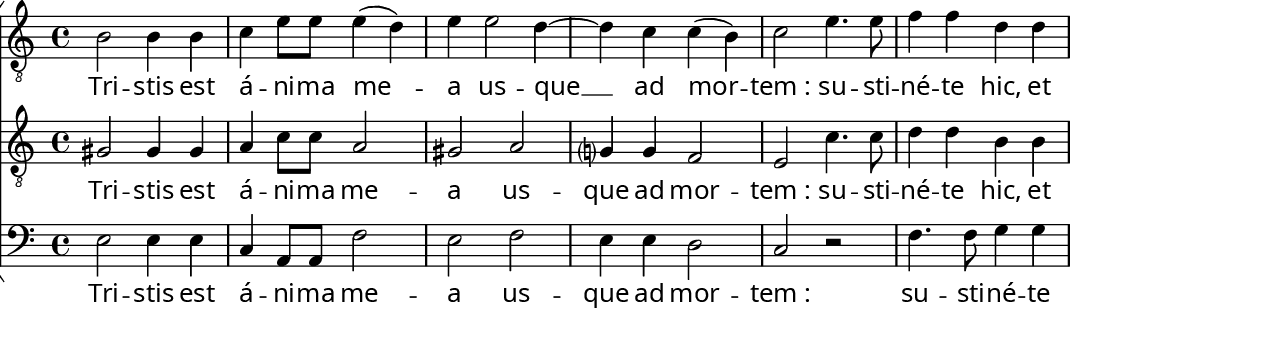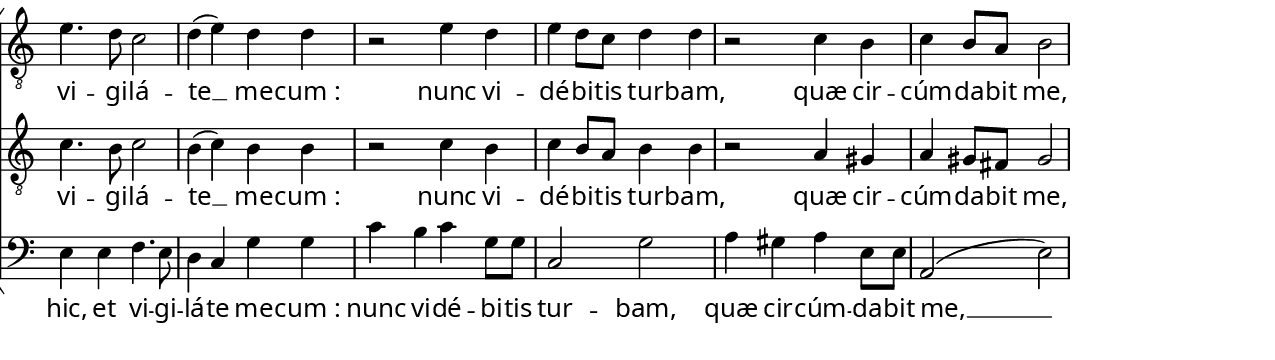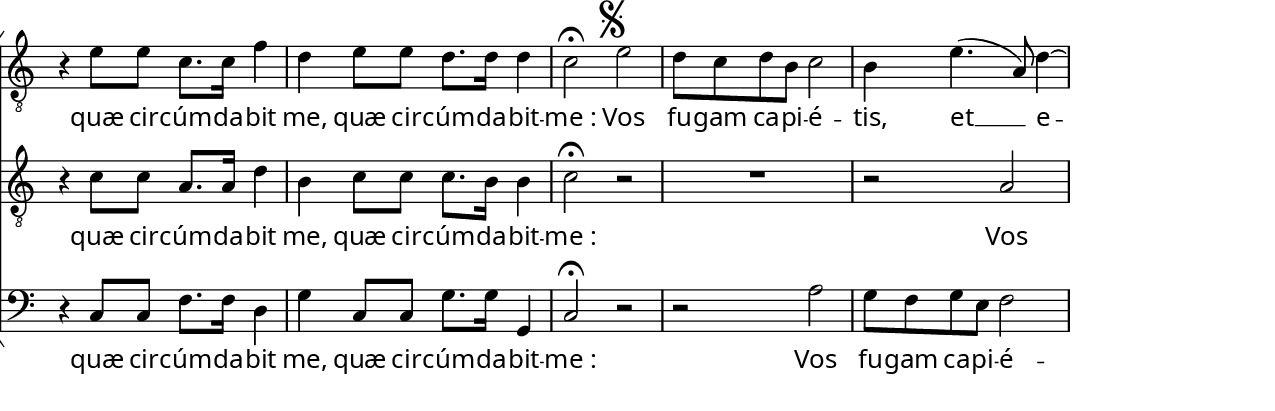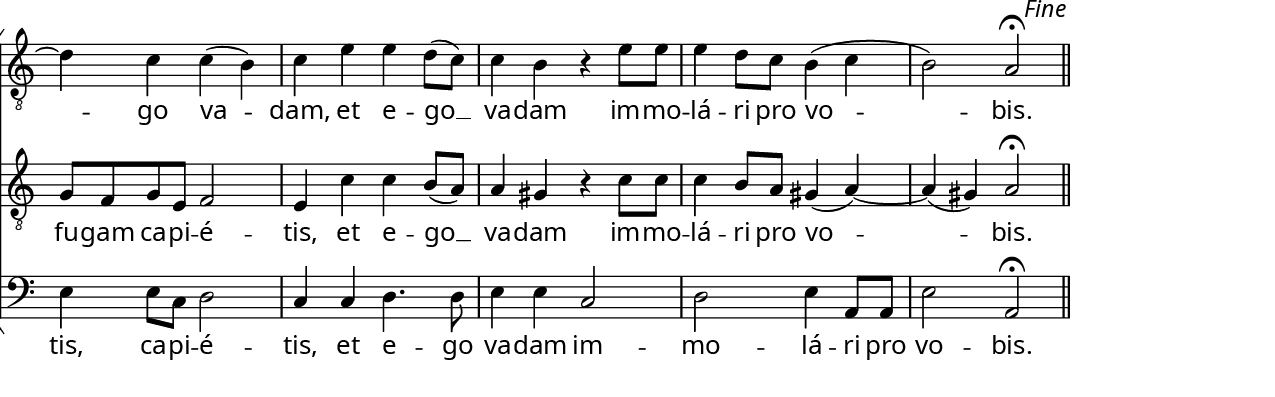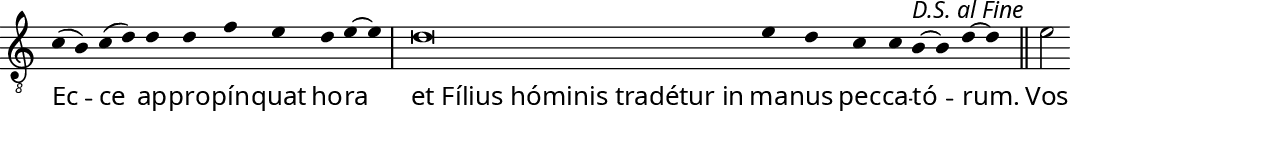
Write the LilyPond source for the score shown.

\header {
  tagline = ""
  composer = "Giovanni Battista Martini (1706-1784)"
}
\include "english.ly"
\include "lilypond-book-preamble.ly"
\include "header.ly"

global = {
  \key c \major
  \time 4/4
}

sopMusic = \relative c' {
  \clef "treble_8"
  b2 b4 b | c e8 e e4( d) | e e2 d4 ~ | d4 c c( b) | c2 e4. e8 | f4 f d d | \break
  e4. d8 c2 | d4(e) d d | r2 e4 d | e d8 c d4 d | r2 c4 b | c b8 a b2 | \break
  r4 e8 e c8. c16 f4 | d e8 e d8. d16 d4 | c2\fermata
  \mark \markup { \musicglyph #"scripts.segno" }
  e2 | d8 c d b c2 | b4 e4.( a,8) d4 ~ | \break
  d c c( b) | c e e d8( c) | c4 b r e8 e | e4 d8 c b4( c | b2) a\fermata \bar "||"
    \override Score.RehearsalMark #'break-visibility = #begin-of-line-invisible
    \override Score.RehearsalMark #'self-alignment-X = #RIGHT
    \override Score . RehearsalMark #'font-shape = #'italic
    \override Score.RehearsalMark #'font-size = #0.5
    \mark "Fine" \break
}
sopWords = \lyricmode {
  \set fontSize = #0.5
  %\set vocalName = "2. "
  %\set shortVocalName = "2. "
  Tri -- stis est | á -- ni -- ma me -- a us -- que __ ad mor -- tem_: su -- sti -- né -- te hic, et | vi -- gi -- lá -- te __ me -- cum_: nunc vi -- dé -- bi -- tis tur -- bam, quæ cir -- cúm -- da -- bit me, quæ cir -- cúm -- da -- bit | me, quæ cir -- cúm -- da -- bit -- me_: Vos fu -- gam ca -- pi -- é -- tis, et __ e -- go va -- dam, et e -- go __ | va -- dam im -- mo -- lá -- ri pro vo -- bis.
}

altoMusic = \relative c' {
  \clef "treble_8"
  gs2 gs4 gs | a c8 c a2 | gs a | g?4 g f2 | e c'4. c8 | d4 d b b |
  c4. b8 c2 | b4( c) b b | r2 c4 b | c b8 a b4 b | r2 a4 gs | a gs8 fs gs2 |
  r4 c8 c a8. a16 d4 | b c8 c c8. b16 b4 | c2\fermata r2 | R1 | r2 a |
  g8 f g e f2 | e4 c' c b8( a) | a4 gs r c8 c | c4 b8 a gs4( a) ~ | a( gs) a2\fermata \bar "||" 
  \cadenzaOn
  \stemOff
  s4 c4( b) c( d) d d f e d e ~ e \bar "|"
  s4 d\breve e4 d c c b ~ b d ~ d
  s8 \cadenzaOff \bar "||"
  \override Score.RehearsalMark #'break-visibility = #begin-of-line-invisible
    \override Score.RehearsalMark #'self-alignment-X = #RIGHT
    \override Score . RehearsalMark #'font-shape = #'italic
    \override Score.RehearsalMark #'font-size = #0.5
    \mark "D.S. al Fine"
  \stemOn
  s8 e2
}

altoWords = \lyricmode {
  \set fontSize = #0.5
  Tri -- stis est | á -- ni -- ma me -- a us -- que ad mor -- tem_: su -- sti -- né -- te hic, et | vi -- gi -- lá -- te __ me -- cum_: nunc vi -- dé -- bi -- tis tur -- bam, quæ cir -- cúm -- da -- bit me, quæ cir -- cúm -- da -- bit | me, quæ cir -- cúm -- da -- bit -- me_:  Vos fu -- gam ca -- pi -- é -- tis, et e -- go __ va -- dam im -- mo -- lá -- ri pro vo -- bis.
  Ec -- ce ap -- pro -- pín -- quat ho -- ra
  \once \override LyricText #'self-alignment-X = #LEFT
  et_Fílius_hóminis_tradétur_in ma -- nus pec -- ca -- tó -- rum.
  Vos
}

bassMusic = \relative a {
  \clef bass
  e2 e4 e | c a8 a f'2 | e f | e4 e d2 | c r | f4. f8 g4 g |
  e e f4. e8 | d4 c g' g | c b c g8 g | c,2 g' | a4 gs a e8 e | a,2( e') |
  r4 c8 c f8. f16 d4 | g c,8 c g'8. g16 g,4 | c2\fermata r2 | r2 a' | g8 f g e f2 |
  e4 e8 c d2 | c4 c d4. d8 | e4 e c2 | d e4 a,8 a | e'2 a,\fermata \bar "||"
}

bassWords = \lyricmode {
  \set fontSize = #0.5
  Tri -- stis est | á -- ni -- ma me -- a us -- que ad mor -- tem_: su -- sti -- né -- te | hic, et vi -- gi -- lá -- te me -- cum_: | nunc vi -- dé --  bi -- tis tur -- bam, | quæ cir -- cúm -- da -- bit me, __ quæ cir -- cúm -- da -- bit | me, quæ cir -- cúm -- da -- bit -- me_:  Vos fu -- gam ca -- pi -- é -- tis, ca -- pi -- é -- tis, et e -- go | va -- dam im -- mo -- lá -- ri pro | vo -- bis.
}

chantMusic = \relative c' {
  \clef "treble_8"
  \cadenzaOn
  \stemOff
  c4( b) c( d) d d f e d e ~ e s8 \bar "|"
  s8 d\breve e4 d c c b ~ b d ~ d
  s8 \cadenzaOff \bar "||"
  \override Score.RehearsalMark #'break-visibility = #begin-of-line-invisible
    \override Score.RehearsalMark #'self-alignment-X = #RIGHT
    \override Score . RehearsalMark #'font-shape = #'italic
    \override Score.RehearsalMark #'font-size = #0.5
    \mark "D.S. al Fine"
  \stemOn
  s8 e2
}


chantWords = \lyricmode {
  Ec -- ce ap -- pro -- pín -- quat ho -- ra
  \once \override LyricText #'self-alignment-X = #LEFT
  et_Fílius_hóminis_tradétur_in ma -- nus pec -- ca -- tó -- rum.
  Vos
}

%altoWords = \lyricmode {
%  \override StanzaNumber #'font-name = #"Garamond Premier Pro"
%  \override LyricText #'font-name = #"Garamond Premier Pro"
%}

\score {
  \new ChoirStaff <<
%    \new Lyrics = "sopranos"
    \new Staff = "women" <<
      \new Voice = "sopranos"{
%        \voiceOne
        << \global \sopMusic >>
      }
%      \new Voice = "altos" {
%        \voiceTwo
%        << \global \altoMusic >>
%      }
    >>
    \new Lyrics = "sopranos"

    \new Staff = "women2" <<
      \new Voice = "altos" {
%        \voiceTwo
        << \global \altoMusic >>
      }
    >>
    \new Lyrics = "altos"
    
    \new Staff = "men" <<
      %\new Lyrics = "bass"
      \new Voice = "bass" {
%        \voiceOne
        << \global \bassMusic >>
      }
    >>
    \context Lyrics = "sopranos" \lyricsto "sopranos" \sopWords
    \context Lyrics = "altos" \lyricsto "altos" \altoWords
    \context Lyrics = "bass" \lyricsto "bass" \bassWords
  >>
  \layout {
    \context {
      \Staff
    }
  }
}

%\score {
%  \new Staff \with { \remove "Time_signature_engraver" } <<
%    \global
%    \new Voice = "chant" \chantMusic
%    \new Lyrics = "chant" \lyricsto chant \chantWords
%  >>
%}
